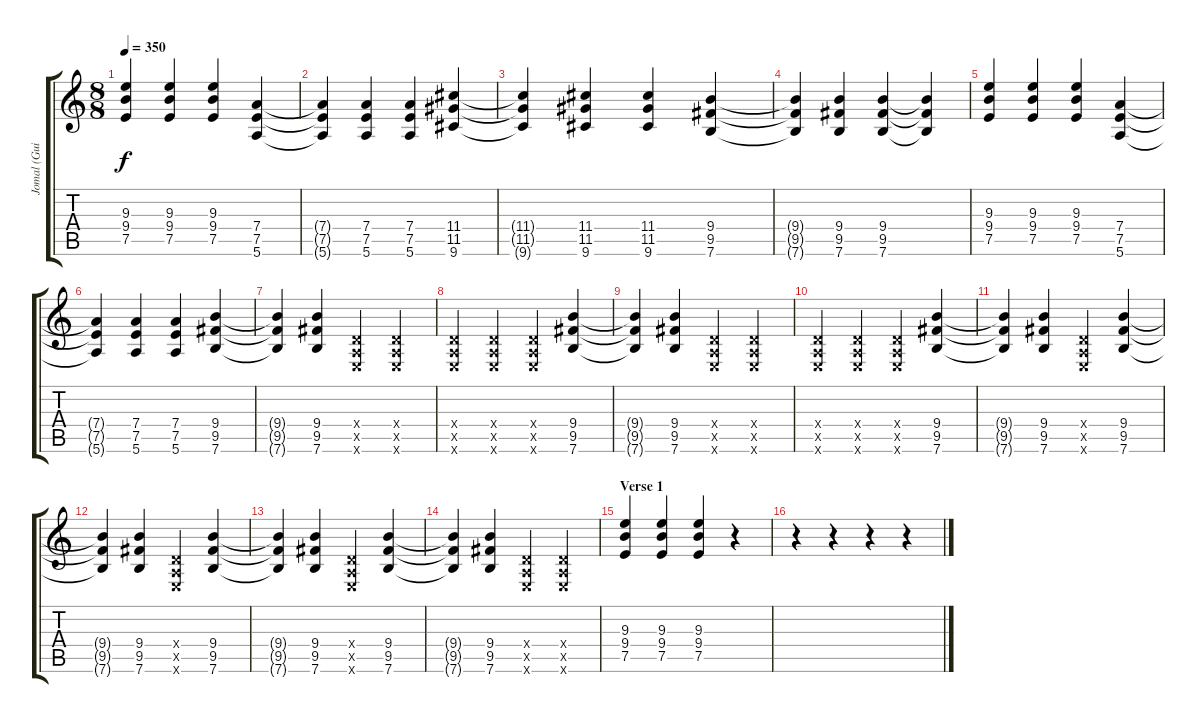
\track ("Jomal (Guitar 1)" "Jomal (Gui") {instrument electricguitarjazz}
\staff {score tabs}
\tuning (E4 B3 G3 D3 A2 E2) {hide}
\ts (8 8)
\tempo 350
\clef g2
\ks c
(9.3 9.4 7.5).4{dy f} (9.3 9.4 7.5).4 (9.3 9.4 7.5).4 (7.4 7.5 5.6).4 |
(7.4{t} 7.5{t} 5.6{t}).4 (7.4 7.5 5.6).4 (7.4 7.5 5.6).4 (11.4 11.5 9.6).4 |
(11.4{t} 11.5{t} 9.6{t}).4 (11.4 11.5 9.6).4 (11.4 11.5 9.6).4 (9.4 9.5 7.6).4 |
(9.4{t} 9.5{t} 7.6{t}).4 (9.4 9.5 7.6).4 (9.4 9.5 7.6).4 (9.4{t} 9.5{t} 7.6{t}).4 |
(9.3 9.4 7.5).4 (9.3 9.4 7.5).4 (9.3 9.4 7.5).4 (7.4 7.5 5.6).4 |
(7.4{t} 7.5{t} 5.6{t}).4 (7.4 7.5 5.6).4 (7.4 7.5 5.6).4 (9.4 9.5 7.6).4 |
(9.4{t} 9.5{t} 7.6{t}).4 (9.4 9.5 7.6).4 (0.4{x} 0.5{x} 0.6{x}).4 (0.4{x} 0.5{x} 0.6{x}).4 |
(0.4{x} 0.5{x} 0.6{x}).4 (0.4{x} 0.5{x} 0.6{x}).4 (0.4{x} 0.5{x} 0.6{x}).4 (9.4 9.5 7.6).4 |
(9.4{t} 9.5{t} 7.6{t}).4 (9.4 9.5 7.6).4 (0.4{x} 0.5{x} 0.6{x}).4 (0.4{x} 0.5{x} 0.6{x}).4 |
(0.4{x} 0.5{x} 0.6{x}).4 (0.4{x} 0.5{x} 0.6{x}).4 (0.4{x} 0.5{x} 0.6{x}).4 (9.4 9.5 7.6).4 |
(9.4{t} 9.5{t} 7.6{t}).4 (9.4 9.5 7.6).4 (0.4{x} 0.5{x} 0.6{x}).4 (9.4 9.5 7.6).4 |
(9.4{t} 9.5{t} 7.6{t}).4 (9.4 9.5 7.6).4 (0.4{x} 0.5{x} 0.6{x}).4 (9.4 9.5 7.6).4 |
(9.4{t} 9.5{t} 7.6{t}).4 (9.4 9.5 7.6).4 (0.4{x} 0.5{x} 0.6{x}).4 (9.4 9.5 7.6).4 |
(9.4{t} 9.5{t} 7.6{t}).4 (9.4 9.5 7.6).4 (0.4{x} 0.5{x} 0.6{x}).4 (0.4{x} 0.5{x} 0.6{x}).4 |
\section ("" "Verse 1")
(9.3 9.4 7.5).4 (9.3 9.4 7.5).4 (9.3 9.4 7.5).4 r.4 |
r.4 r.4 r.4 r.4
